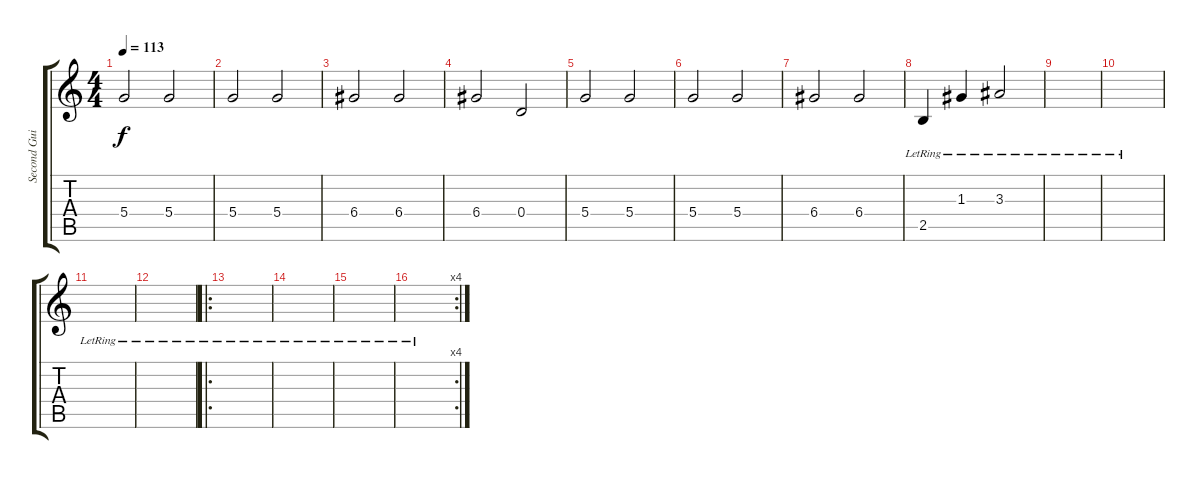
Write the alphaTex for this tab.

\track ("Second Guitar" "Second Gui") {instrument electricguitarclean}
\staff {score tabs}
\tuning (E4 B3 G3 D3 A2 E2) {hide}
\ts (4 4)
\tempo 113
\clef g2
\ks c
5.4.2{dy f} 5.4.2 |
5.4.2 5.4.2 |
6.4.2 6.4.2 |
6.4.2 0.4.2 |
5.4.2 5.4.2 |
5.4.2 5.4.2 |
6.4.2 6.4.2 |
2.5{lr}.4 1.3{lr}.4 3.3{lr}.2 |
|
|
|
|
\ro
|
|
|
\rc 4
